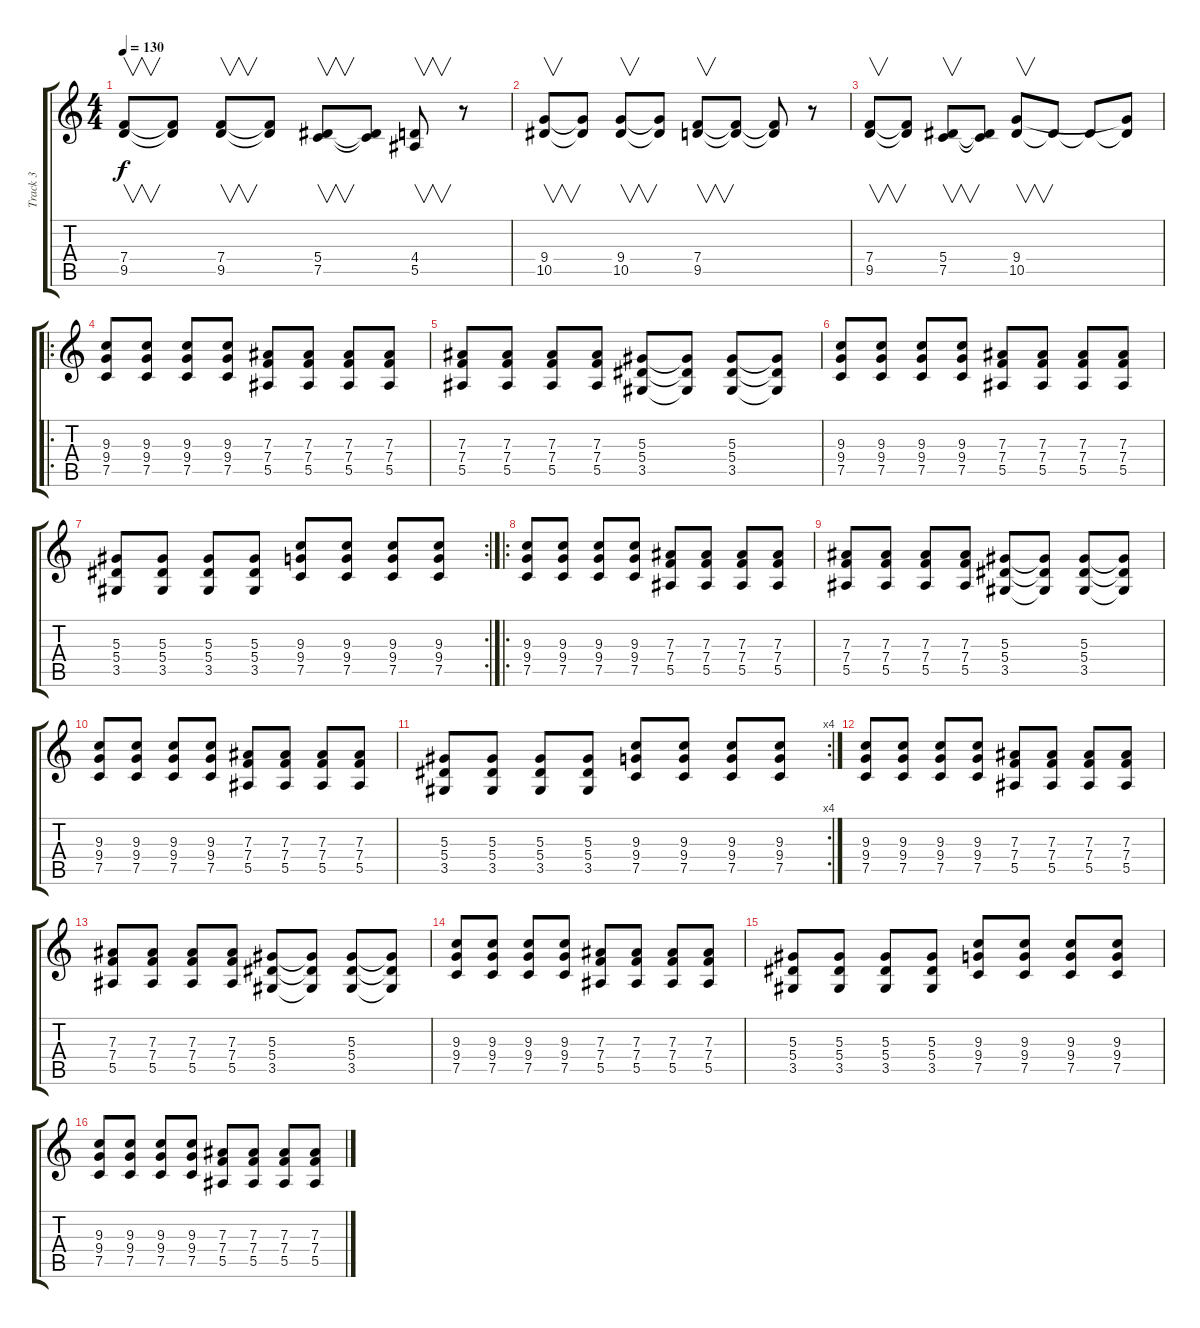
\track ("Track 3" "Track 3") {instrument distortionguitar}
\staff {score tabs}
\tuning (C4 G3 Eb3 Bb2 F2 C2) {hide}
\ts (4 4)
\tempo 130
\clef g2
\ks c
(7.4 9.5).8{v dy f} (7.4{t} 9.5{t}).8 (7.4 9.5).8{v} (7.4{t} 9.5{t}).8 (5.4 7.5).8{v} (5.4{t} 7.5{t}).8 (4.4 5.5).8{v} r.8 |
(9.4 10.5).8{v} (9.4{t} 10.5{t}).8 (9.4 10.5).8{v} (9.4{t} 10.5{t}).8 (7.4 9.5).8{v} (7.4{t} 9.5{t}).8 (7.4{t} 9.5{t}).8 r.8 |
(7.4 9.5).8{v} (7.4{t} 9.5{t}).8 (5.4 7.5).8{v} (5.4{t} 7.5{t}).8 (9.4 10.5).8{v} 10.5{t}.8 10.5{t}.8 (9.4{t} 10.5{t}).8 |
\ro
(9.3 9.4 7.5).8 (9.3 9.4 7.5).8 (9.3 9.4 7.5).8 (9.3 9.4 7.5).8 (7.3 7.4 5.5).8 (7.3 7.4 5.5).8 (7.3 7.4 5.5).8 (7.3 7.4 5.5).8 |
(7.3 7.4 5.5).8 (7.3 7.4 5.5).8 (7.3 7.4 5.5).8 (7.3 7.4 5.5).8 (5.3 5.4 3.5).8 (5.3{t} 5.4{t} 3.5{t}).8 (5.3 5.4 3.5).8 (5.3{t} 5.4{t} 3.5{t}).8 |
(9.3 9.4 7.5).8 (9.3 9.4 7.5).8 (9.3 9.4 7.5).8 (9.3 9.4 7.5).8 (7.3 7.4 5.5).8 (7.3 7.4 5.5).8 (7.3 7.4 5.5).8 (7.3 7.4 5.5).8 |
\rc 2
(5.3 5.4 3.5).8 (5.3 5.4 3.5).8 (5.3 5.4 3.5).8 (5.3 5.4 3.5).8 (9.3 9.4 7.5).8 (9.3 9.4 7.5).8 (9.3 9.4 7.5).8 (9.3 9.4 7.5).8 |
\ro
(9.3 9.4 7.5).8 (9.3 9.4 7.5).8 (9.3 9.4 7.5).8 (9.3 9.4 7.5).8 (7.3 7.4 5.5).8 (7.3 7.4 5.5).8 (7.3 7.4 5.5).8 (7.3 7.4 5.5).8 |
(7.3 7.4 5.5).8 (7.3 7.4 5.5).8 (7.3 7.4 5.5).8 (7.3 7.4 5.5).8 (5.3 5.4 3.5).8 (5.3{t} 5.4{t} 3.5{t}).8 (5.3 5.4 3.5).8 (5.3{t} 5.4{t} 3.5{t}).8 |
(9.3 9.4 7.5).8 (9.3 9.4 7.5).8 (9.3 9.4 7.5).8 (9.3 9.4 7.5).8 (7.3 7.4 5.5).8 (7.3 7.4 5.5).8 (7.3 7.4 5.5).8 (7.3 7.4 5.5).8 |
\rc 4
(5.3 5.4 3.5).8 (5.3 5.4 3.5).8 (5.3 5.4 3.5).8 (5.3 5.4 3.5).8 (9.3 9.4 7.5).8 (9.3 9.4 7.5).8 (9.3 9.4 7.5).8 (9.3 9.4 7.5).8 |
(9.3 9.4 7.5).8 (9.3 9.4 7.5).8 (9.3 9.4 7.5).8 (9.3 9.4 7.5).8 (7.3 7.4 5.5).8 (7.3 7.4 5.5).8 (7.3 7.4 5.5).8 (7.3 7.4 5.5).8 |
(7.3 7.4 5.5).8 (7.3 7.4 5.5).8 (7.3 7.4 5.5).8 (7.3 7.4 5.5).8 (5.3 5.4 3.5).8 (5.3{t} 5.4{t} 3.5{t}).8 (5.3 5.4 3.5).8 (5.3{t} 5.4{t} 3.5{t}).8 |
(9.3 9.4 7.5).8 (9.3 9.4 7.5).8 (9.3 9.4 7.5).8 (9.3 9.4 7.5).8 (7.3 7.4 5.5).8 (7.3 7.4 5.5).8 (7.3 7.4 5.5).8 (7.3 7.4 5.5).8 |
(5.3 5.4 3.5).8 (5.3 5.4 3.5).8 (5.3 5.4 3.5).8 (5.3 5.4 3.5).8 (9.3 9.4 7.5).8 (9.3 9.4 7.5).8 (9.3 9.4 7.5).8 (9.3 9.4 7.5).8 |
(9.3 9.4 7.5).8 (9.3 9.4 7.5).8 (9.3 9.4 7.5).8 (9.3 9.4 7.5).8 (7.3 7.4 5.5).8 (7.3 7.4 5.5).8 (7.3 7.4 5.5).8 (7.3 7.4 5.5).8
